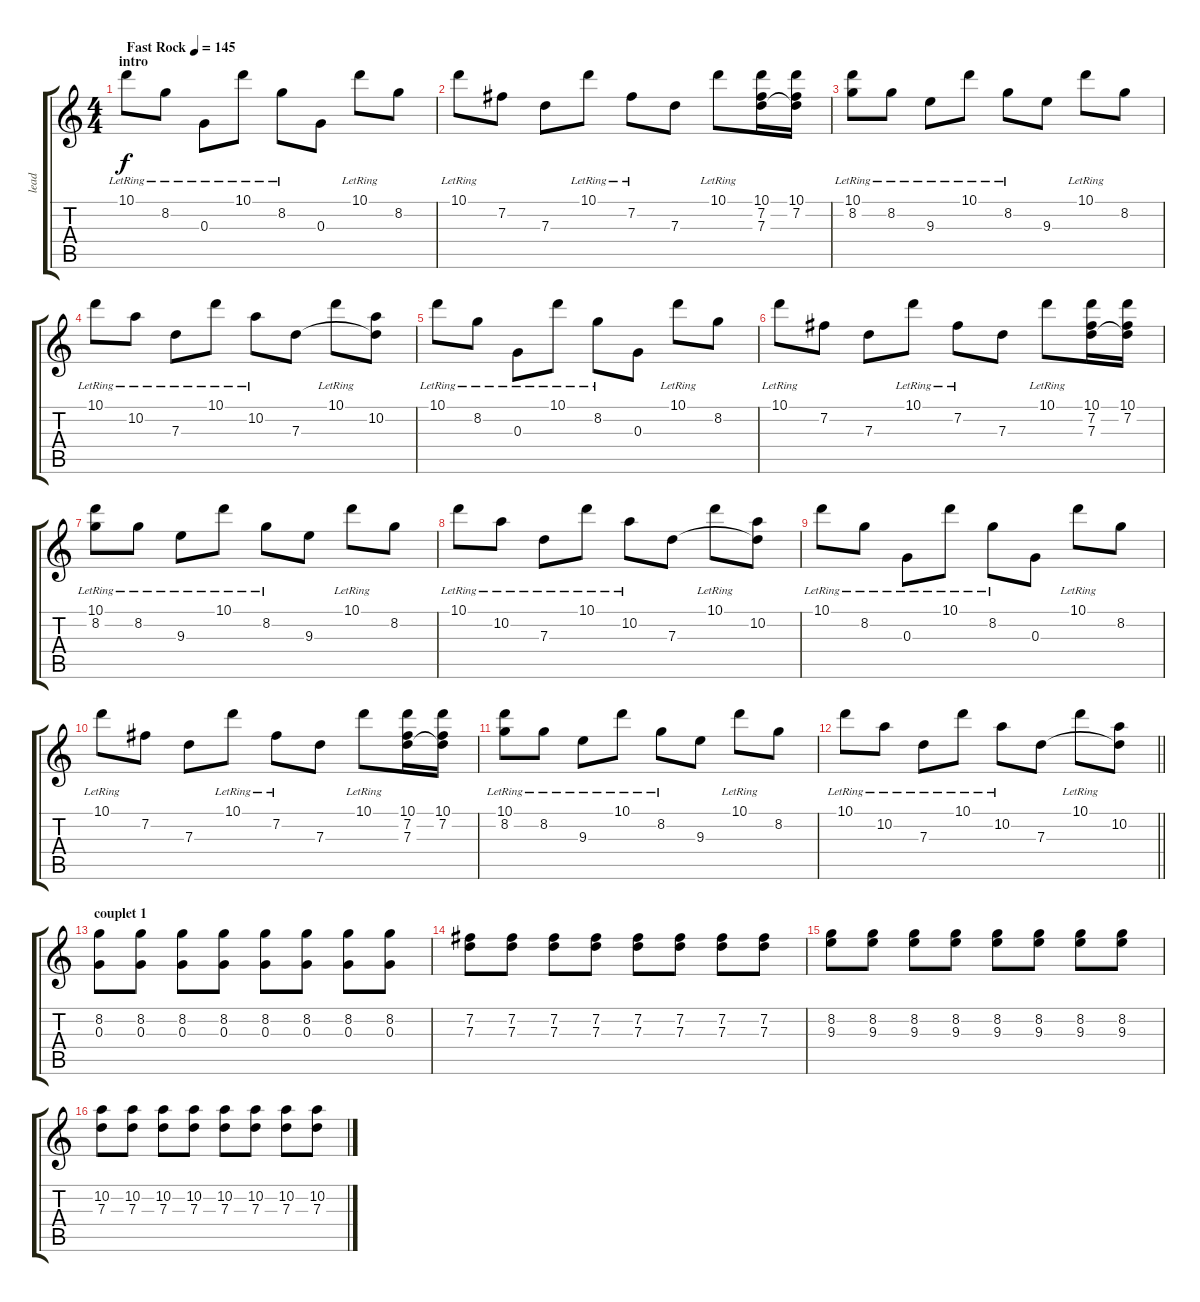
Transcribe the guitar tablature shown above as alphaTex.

\track ("lead" "lead") {instrument overdrivenguitar}
\staff {score tabs}
\tuning (E4 B3 G3 D3 A2 E2) {hide}
\ts (4 4)
\section ("" "intro")
\tempo (145 "Fast Rock")
\clef g2
\ks c
10.1{lr}.8{dy f instrument overdrivenguitar} 8.2{lr}.8 0.3{lr}.8 10.1{lr}.8 8.2{lr}.8 0.3.8 10.1{lr}.8 8.2.8 |
10.1{lr}.8 7.2.8 7.3.8 10.1{lr}.8 7.2{lr}.8 7.3.8 10.1{lr}.8 (10.1 7.2 7.3).16 (10.1 7.2 7.3{t}).16 |
(10.1{lr} 8.2).8 8.2{lr}.8 9.3{lr}.8 10.1{lr}.8 8.2{lr}.8 9.3.8 10.1{lr}.8 8.2.8 |
10.1{lr}.8 10.2{lr}.8 7.3{lr}.8 10.1{lr}.8 10.2{lr}.8 7.3.8 10.1{lr}.8 (10.2 7.3{t}).8 |
10.1{lr}.8 8.2{lr}.8 0.3{lr}.8 10.1{lr}.8 8.2{lr}.8 0.3.8 10.1{lr}.8 8.2.8 |
10.1{lr}.8 7.2.8 7.3.8 10.1{lr}.8 7.2{lr}.8 7.3.8 10.1{lr}.8 (10.1 7.2 7.3).16 (10.1 7.2 7.3{t}).16 |
(10.1{lr} 8.2).8 8.2{lr}.8 9.3{lr}.8 10.1{lr}.8 8.2{lr}.8 9.3.8 10.1{lr}.8 8.2.8 |
10.1{lr}.8 10.2{lr}.8 7.3{lr}.8 10.1{lr}.8 10.2{lr}.8 7.3.8 10.1{lr}.8 (10.2 7.3{t}).8 |
10.1{lr}.8 8.2{lr}.8 0.3{lr}.8 10.1{lr}.8 8.2{lr}.8 0.3.8 10.1{lr}.8 8.2.8 |
10.1{lr}.8 7.2.8 7.3.8 10.1{lr}.8 7.2{lr}.8 7.3.8 10.1{lr}.8 (10.1 7.2 7.3).16 (10.1 7.2 7.3{t}).16 |
(10.1{lr} 8.2).8 8.2{lr}.8 9.3{lr}.8 10.1{lr}.8 8.2{lr}.8 9.3.8 10.1{lr}.8 8.2.8 |
\barLineRight lightlight
10.1{lr}.8 10.2{lr}.8 7.3{lr}.8 10.1{lr}.8 10.2{lr}.8 7.3.8 10.1{lr}.8 (10.2 7.3{t}).8 |
\section ("" "couplet 1")
(8.2 0.3).8 (8.2 0.3).8 (8.2 0.3).8 (8.2 0.3).8 (8.2 0.3).8 (8.2 0.3).8 (8.2 0.3).8 (8.2 0.3).8 |
(7.2 7.3).8 (7.2 7.3).8 (7.2 7.3).8 (7.2 7.3).8 (7.2 7.3).8 (7.2 7.3).8 (7.2 7.3).8 (7.2 7.3).8 |
(8.2 9.3).8 (8.2 9.3).8 (8.2 9.3).8 (8.2 9.3).8 (8.2 9.3).8 (8.2 9.3).8 (8.2 9.3).8 (8.2 9.3).8 |
(10.2 7.3).8 (10.2 7.3).8 (10.2 7.3).8 (10.2 7.3).8 (10.2 7.3).8 (10.2 7.3).8 (10.2 7.3).8 (10.2 7.3).8
